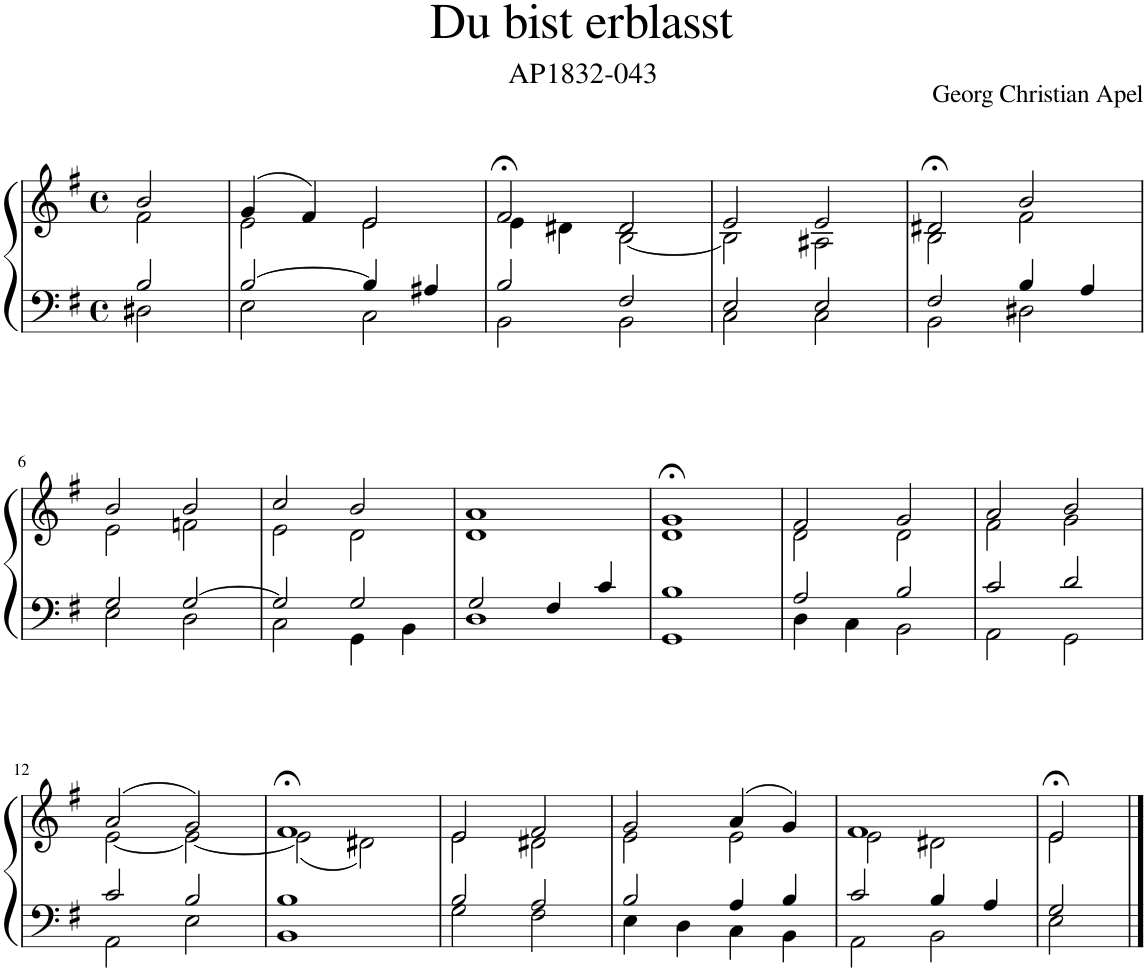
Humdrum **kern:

**kern	**kern
*part1	*part1
*staff2	*staff1
*I"Piano	*
*I'Pno.	*
*clefF4	*clefG2
*k[f#]	*k[f#]
*M4/4	*M4/4
*met(c)	*met(c)
=1	=1
*^	*^
2B/	2D#X\	2b/	2f#\
=2	=2	=2	=2
[2B/	2E\	(4g/	2e\
.	.	4f#/)	.
4B/]	2C\	2e/	2e\
4A#X/	.	.	.
=3	=3	=3	=3
2B/	2BB\	2f#;</	4e\
.	.	.	4d#X\
2F#/	2BB\	2d#/	[2B\
=4	=4	=4	=4
2E/	2C\	2e/	2B\]
2E/	2C\	2e/	2A#X\
=5	=5	=5	=5
2F#/	2BB\	2d#X;</	2B\
4B/	2D#X\	2b/	2f#\
4A/	.	.	.
!!LO:LB:g=z	!!
=6	=6	=6	=6
2G/	2E\	2b/	2e\
[2G/	2D\	2b/	2fn\
=7	=7	=7	=7
2G/]	2C\	2cc/	2e\
2G/	4GG\	2b/	2d\
.	4BB\	.	.
=8	=8	=8	=8
2G/	1D	1a	1d
4F#/	.	.	.
4c/	.	.	.
=9	=9	=9	=9
1B	1GG	1g;<	1d
=10	=10	=10	=10
2A/	4D\	2f#/	2d\
.	4C\	.	.
2B/	2BB\	2g/	2d\
=11	=11	=11	=11
2c/	2AA\	2a/	2f#\
2d/	2GG\	2b/	2g\
!!LO:LB:g=z	!!
=12	=12	=12	=12
2c/	2AA\	(2a/	[2e\
2B/	2E\	2g/)	2e\_
=13	=13	=13	=13
1B	1BB	1f#;<	(2e\]
.	.	.	2d#X\)
=14	=14	=14	=14
2B/	2G\	2e/	2e\
2A/	2F#\	2f#/	2d#X\
=15	=15	=15	=15
2B/	4E\	2g/	2e\
.	4D\	.	.
4A/	4C\	(4a/	2e\
4B/	4BB\	4g/)	.
=16	=16	=16	=16
2c/	2AA\	1f#	2e\
4B/	2BB\	.	2d#X\
4A/	.	.	.
=17	=17	=17	=17
2G/	2E\	2e;</	2e\
*v	*v	*	*
*	*v	*v
==	==
*-	*-
